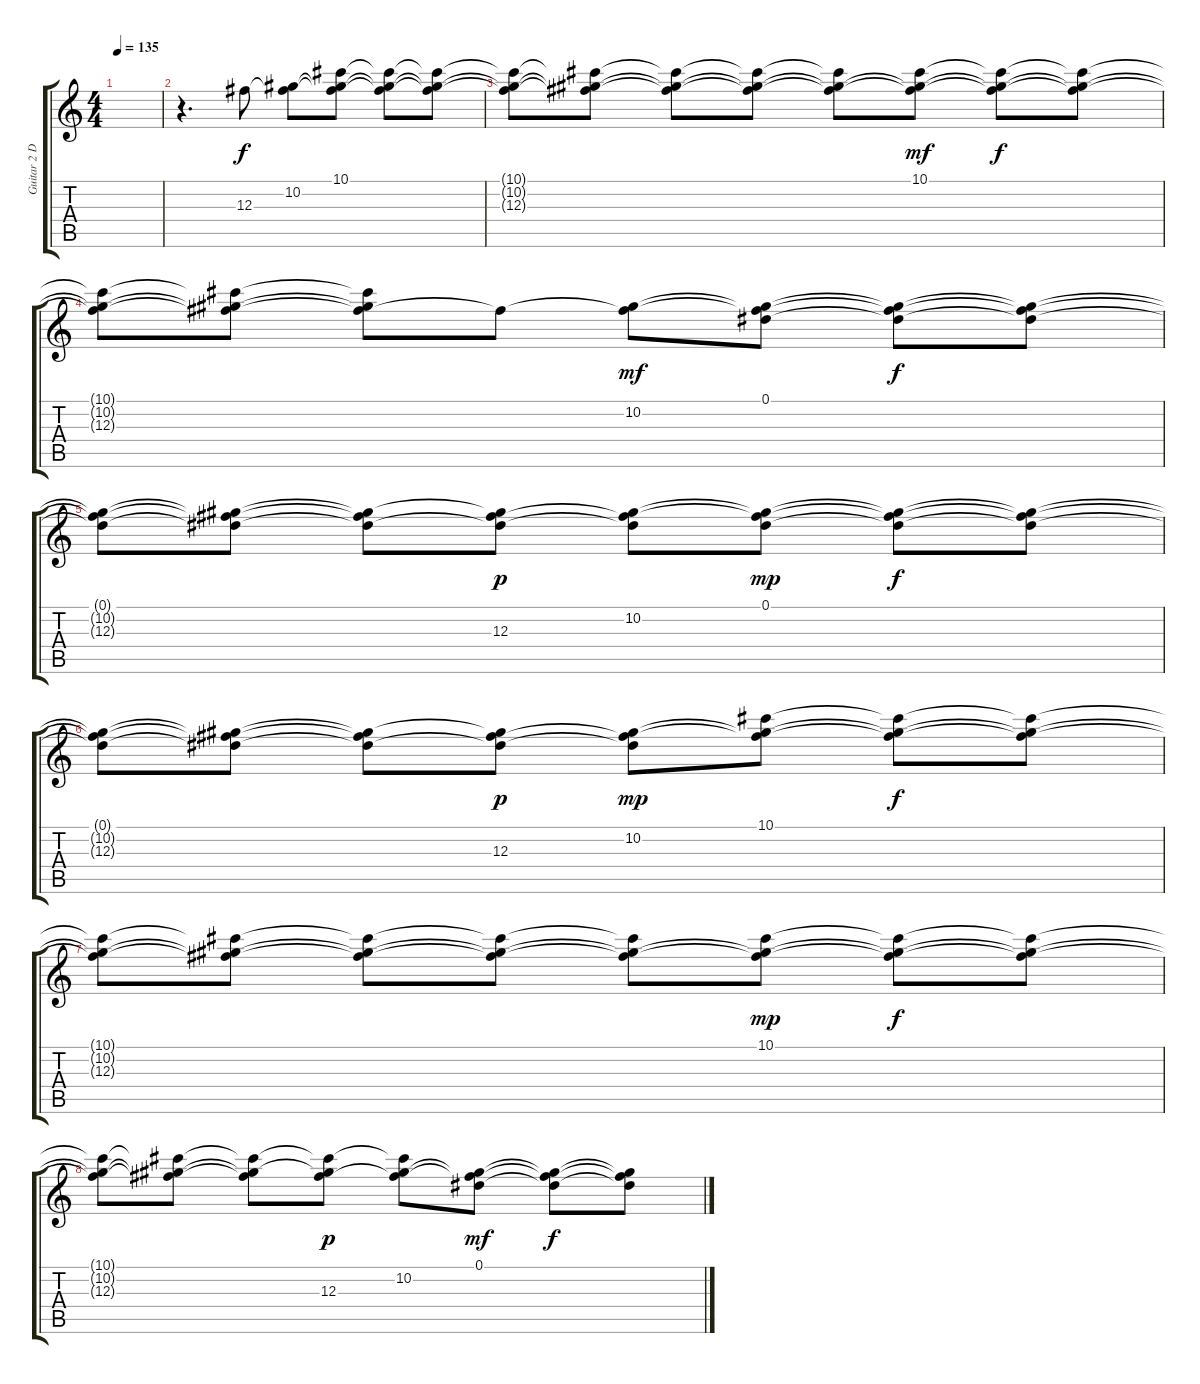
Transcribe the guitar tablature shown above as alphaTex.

\track ("Guitar 2 Delay" "Guitar 2 D") {instrument electricguitarclean}
\staff {score tabs}
\tuning (Eb4 Bb3 Gb3 Db3 Ab2 Eb2) {hide}
\ts (4 4)
\tempo 135
\clef g2
\ks c
|
r.4{d} 12.3.8 (10.2 12.3{t}).8 (10.1 10.2{t} 12.3{t}).8 (10.1{t} 10.2{t} 12.3{t}).8{dy f} (10.1{t} 10.2{t} 12.3{t}).8 |
(10.1{t} 10.2{t} 12.3{t}).8 (10.1{t} 10.2{t} 12.3{t}).8 (10.1{t} 10.2{t} 12.3{t}).8 (10.1{t} 10.2{t} 12.3{t}).8 (10.1{t} 10.2{t} 12.3{t}).8 (10.1 10.2{t} 12.3{t}).8{dy mf} (10.1{t} 10.2{t} 12.3{t}).8{dy f} (10.1{t} 10.2{t} 12.3{t}).8 |
(10.1{t} 10.2{t} 12.3{t}).8 (10.1{t} 10.2{t} 12.3{t}).8 (10.1{t} 10.2{t} 12.3{t}).8 12.3{t}.8 (10.2 12.3{t}).8{dy mf} (0.1 10.2{t} 12.3{t}).8 (0.1{t} 10.2{t} 12.3{t}).8{dy f} (0.1{t} 10.2{t} 12.3{t}).8 |
(0.1{t} 10.2{t} 12.3{t}).8 (0.1{t} 10.2{t} 12.3{t}).8 (0.1{t} 10.2{t} 12.3{t}).8 (0.1{t} 10.2{t} 12.3).8{dy p} (0.1{t} 10.2 12.3{t}).8 (0.1 10.2{t} 12.3{t}).8{dy mp} (0.1{t} 10.2{t} 12.3{t}).8{dy f} (0.1{t} 10.2{t} 12.3{t}).8 |
(0.1{t} 10.2{t} 12.3{t}).8 (0.1{t} 10.2{t} 12.3{t}).8 (0.1{t} 10.2{t} 12.3{t}).8 (0.1{t} 10.2{t} 12.3).8{dy p} (0.1{t} 10.2 12.3{t}).8{dy mp} (10.1 10.2{t} 12.3{t}).8 (10.1{t} 10.2{t} 12.3{t}).8{dy f} (10.1{t} 10.2{t} 12.3{t}).8 |
(10.1{t} 10.2{t} 12.3{t}).8 (10.1{t} 10.2{t} 12.3{t}).8 (10.1{t} 10.2{t} 12.3{t}).8 (10.1{t} 10.2{t} 12.3{t}).8 (10.1{t} 10.2{t} 12.3{t}).8 (10.1 10.2{t} 12.3{t}).8{dy mp} (10.1{t} 10.2{t} 12.3{t}).8{dy f} (10.1{t} 10.2{t} 12.3{t}).8 |
(10.1{t} 10.2{t} 12.3{t}).8 (10.1{t} 10.2{t} 12.3{t}).8 (10.1{t} 10.2{t} 12.3{t}).8 (10.1{t} 10.2{t} 12.3).8{dy p} (10.1{t} 10.2 12.3{t}).8 (0.1 10.2{t} 12.3{t}).8{dy mf} (0.1{t} 10.2{t} 12.3{t}).8{dy f} (0.1{t} 10.2{t} 12.3{t}).8
